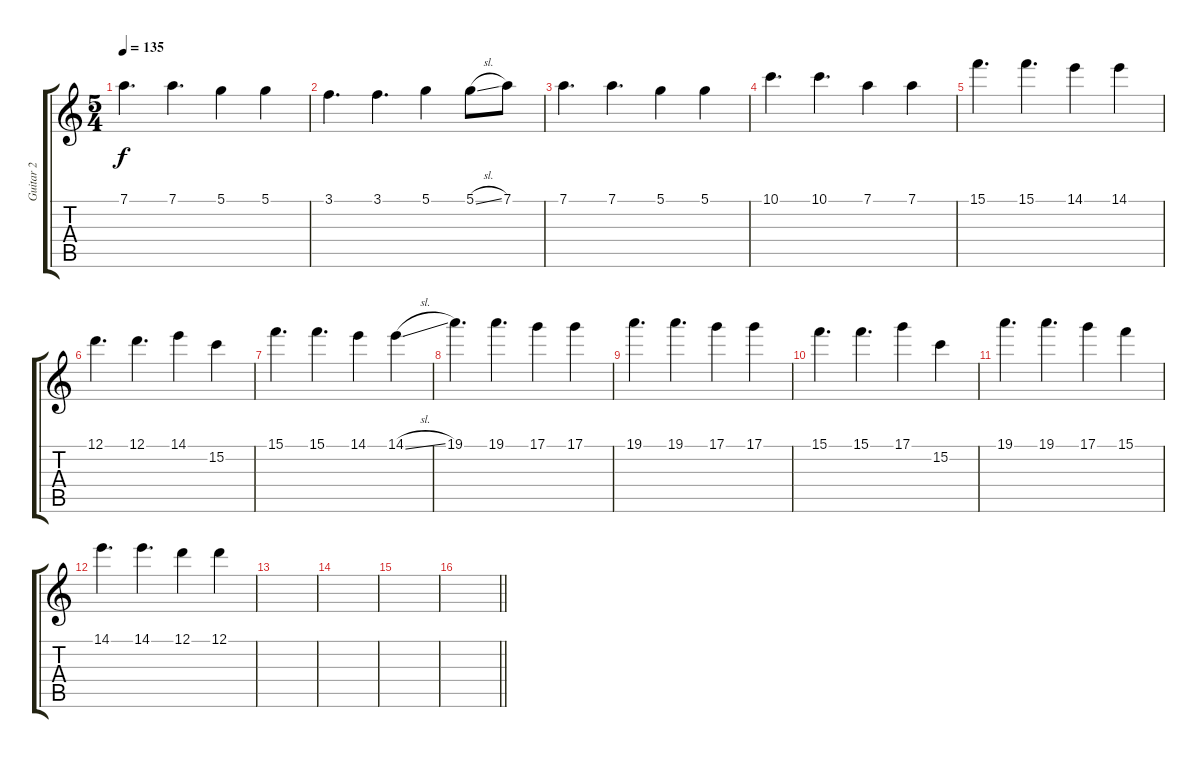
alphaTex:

\track ("Guitar 2" "Guitar 2") {instrument distortionguitar}
\staff {score tabs}
\tuning (D4 A3 F3 C3 G2 D2) {hide}
\ts (5 4)
\tempo 135
\clef g2
\ks c
7.1.4{d dy f} 7.1.4{d} 5.1.4 5.1.4 |
3.1.4{d} 3.1.4{d} 5.1.4 5.1{sl}.8 7.1.8 |
7.1.4{d} 7.1.4{d} 5.1.4 5.1.4 |
10.1.4{d} 10.1.4{d} 7.1.4 7.1.4 |
15.1.4{d volume 9} 15.1.4{d} 14.1.4 14.1.4 |
12.1.4{d} 12.1.4{d} 14.1.4 15.2.4 |
15.1.4{d} 15.1.4{d} 14.1.4 14.1{sl}.4 |
19.1.4{d} 19.1.4{d} 17.1.4 17.1.4 |
19.1.4{d} 19.1.4{d} 17.1.4 17.1.4 |
15.1.4{d} 15.1.4{d} 17.1.4 15.2.4 |
19.1.4{d} 19.1.4{d} 17.1.4 15.1.4 |
14.1.4{d} 14.1.4{d} 12.1.4 12.1.4 |
|
|
|
\barLineRight lightlight
